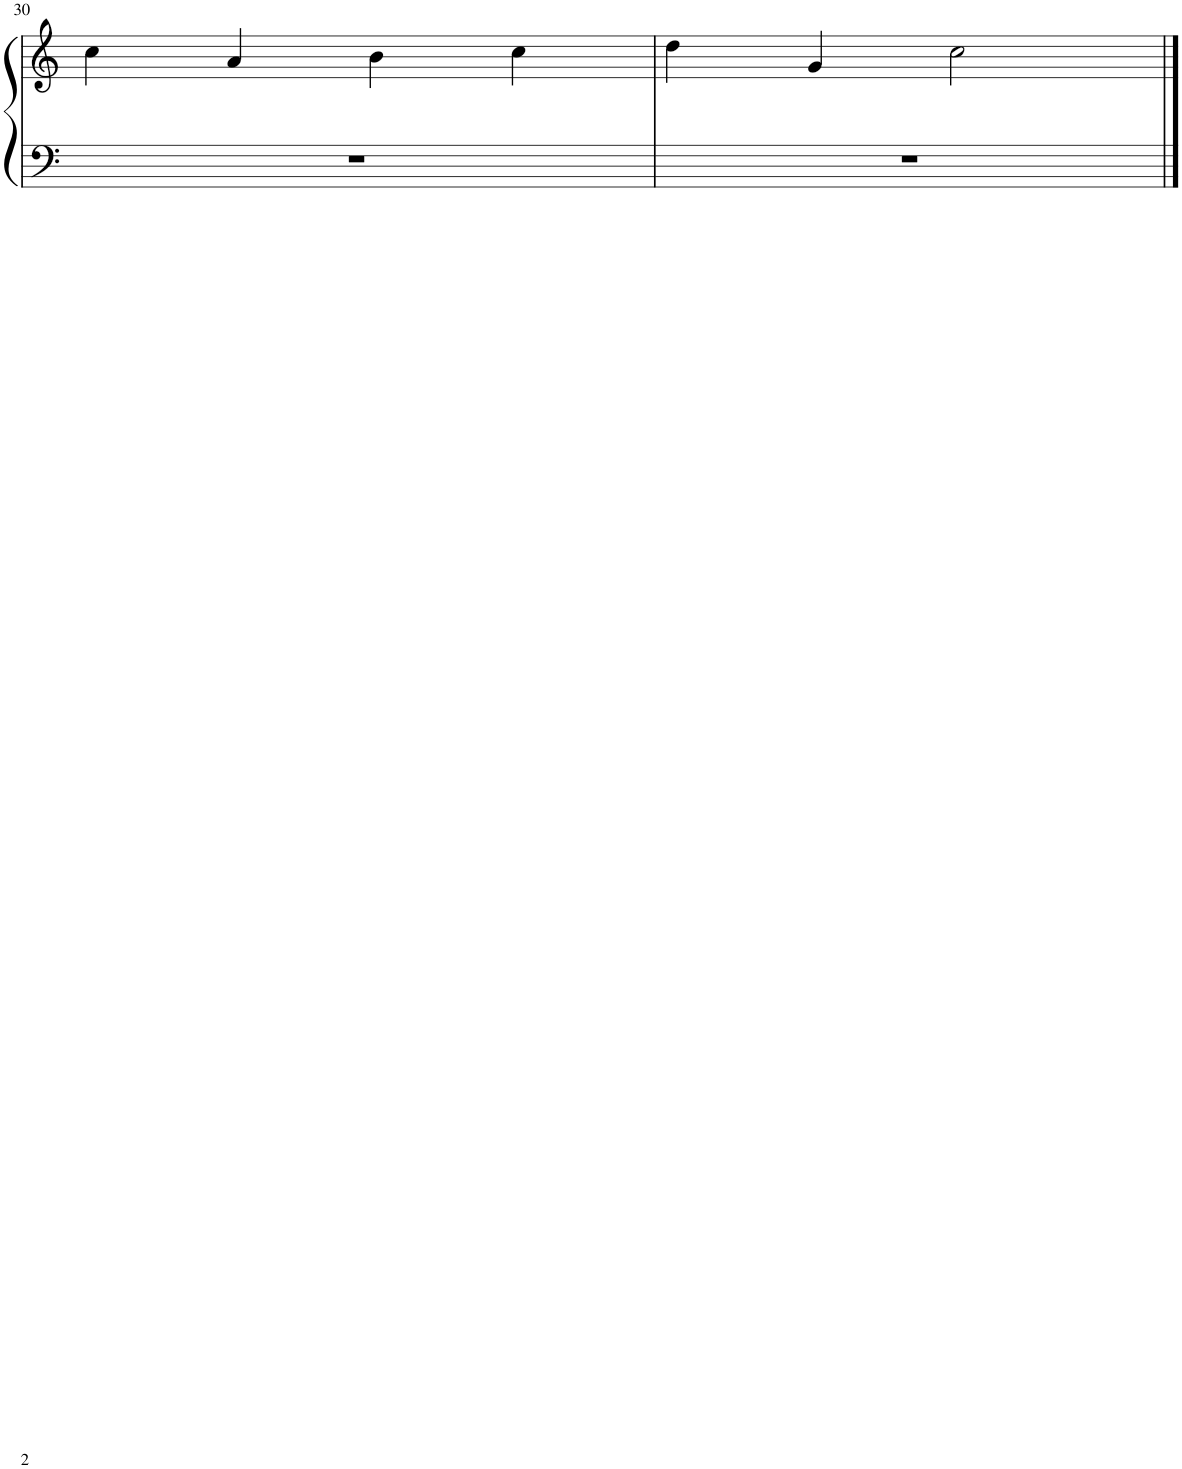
**kern	**kern
*part1	*part1
*staff2	*staff1
*I"Piano	*
*I'Pno.	*
!!LO:PB:g=z
*clefF4	*clefG2
*k[]	*k[]
*M4/4	*M4/4
=30	=30
1r	4cc\
.	4a/
.	4b\
.	4cc\
=31	=31
1r	4dd\
.	4g/
.	2cc\
==	==
*-	*-
